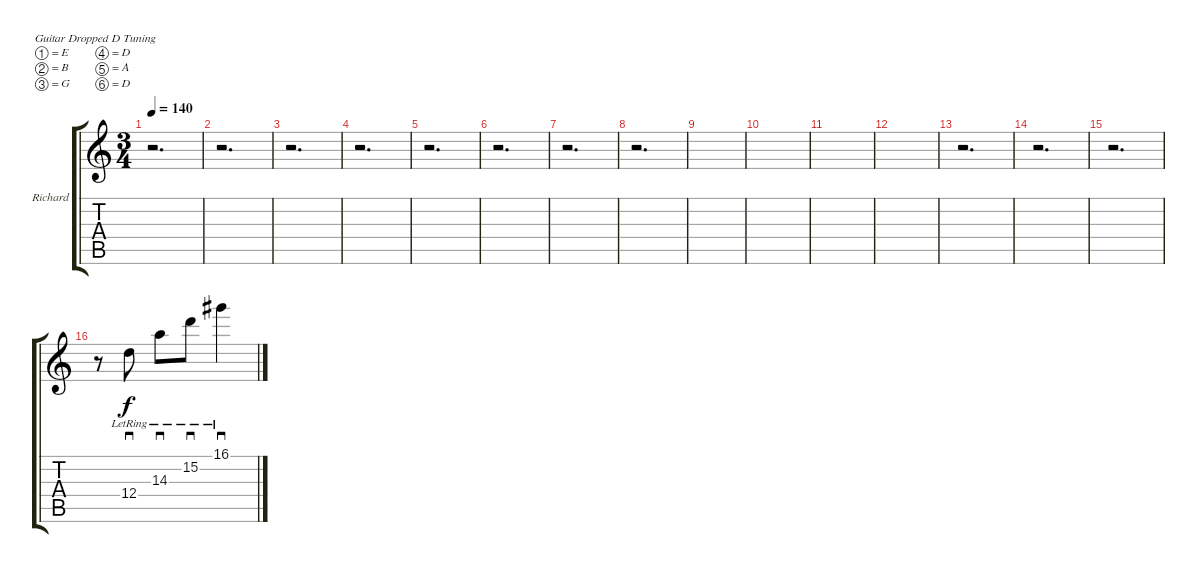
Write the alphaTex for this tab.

\bracketExtendMode groupsimilarinstruments
\firstSystemTrackNameOrientation horizontal
\otherSystemsTrackNameOrientation horizontal
\track ("Richard Z. Kruspe" "Richard") {instrument electricguitarclean}
\staff {score tabs}
\tuning (E4 B3 G3 D3 A2 D2)
\ts (3 4)
\tempo 140
\clef g2
\ks c
r.2{d dy f} |
r.2{d} |
r.2{d} |
r.2{d} |
r.2{d} |
r.2{d} |
r.2{d} |
r.2{d} |
|
|
|
|
r.2{d} |
r.2{d} |
r.2{d} |
r.8 12.4{lr}.8{sd} 14.3{lr}.8{sd} 15.2{lr}.8{sd} 16.1{lr}.4{sd}
